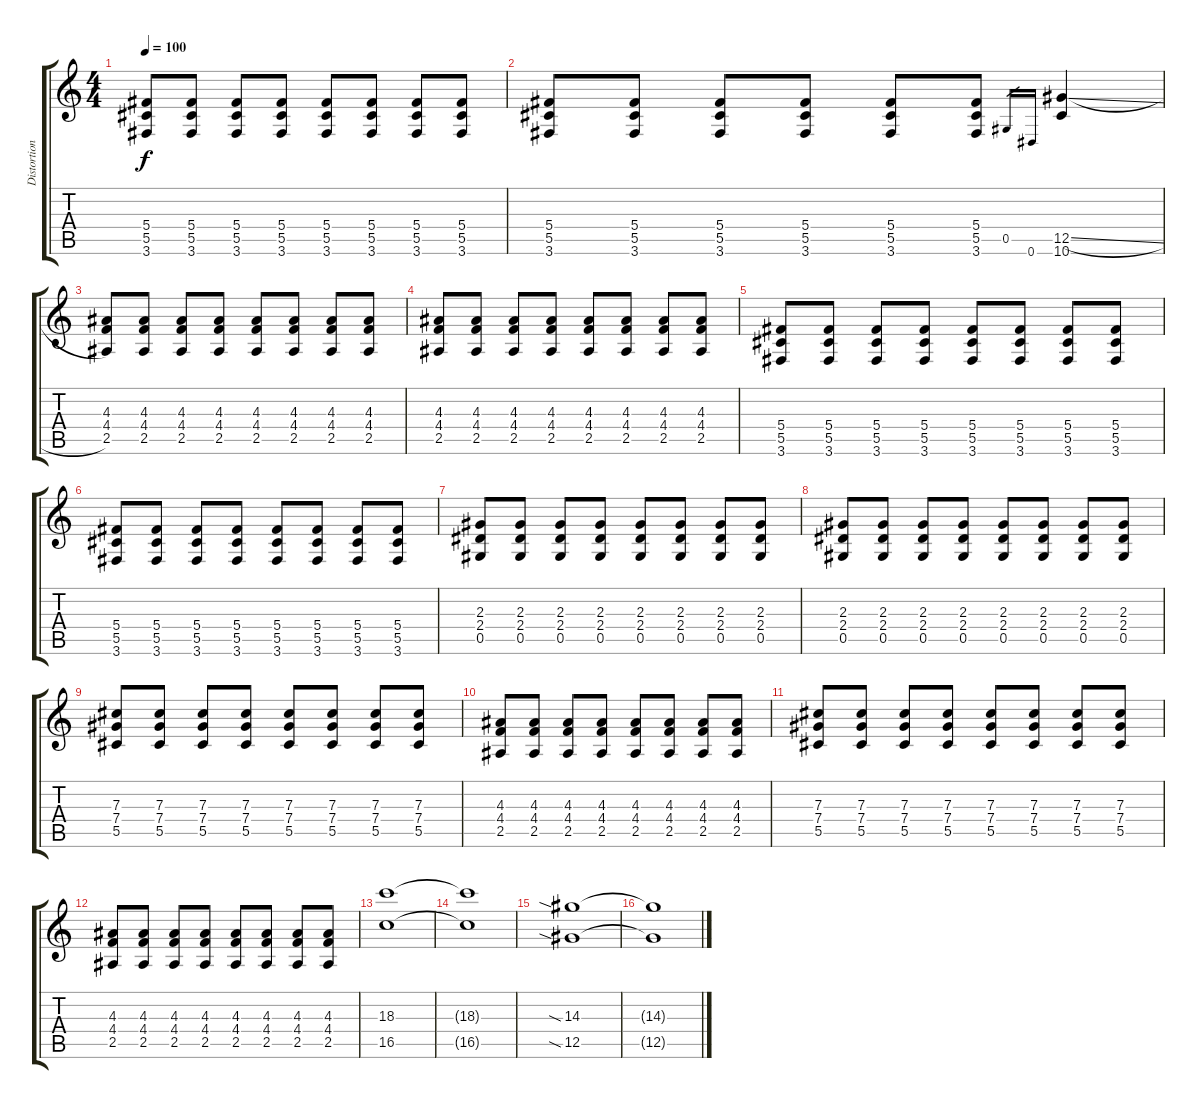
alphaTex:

\track ("Distortion Guitar 1" "Distortion") {instrument distortionguitar}
\staff {score tabs}
\tuning (Eb4 Bb3 Gb3 Db3 Ab2 Eb2) {hide}
\ts (4 4)
\tempo 100
\clef g2
\ks c
(5.4 5.5 3.6).8{dy f} (5.4 5.5 3.6).8 (5.4 5.5 3.6).8 (5.4 5.5 3.6).8 (5.4 5.5 3.6).8 (5.4 5.5 3.6).8 (5.4 5.5 3.6).8 (5.4 5.5 3.6).8 |
(5.4 5.5 3.6).8 (5.4 5.5 3.6).8 (5.4 5.5 3.6).8 (5.4 5.5 3.6).8 (5.4 5.5 3.6).8 (5.4 5.5 3.6).8 0.5.16{gr} 0.6.16{gr} (12.5{sl} 10.6).4 |
(4.3 4.4 2.5).8 (4.3 4.4 2.5).8 (4.3 4.4 2.5).8 (4.3 4.4 2.5).8 (4.3 4.4 2.5).8 (4.3 4.4 2.5).8 (4.3 4.4 2.5).8 (4.3 4.4 2.5).8 |
(4.3 4.4 2.5).8 (4.3 4.4 2.5).8 (4.3 4.4 2.5).8 (4.3 4.4 2.5).8 (4.3 4.4 2.5).8 (4.3 4.4 2.5).8 (4.3 4.4 2.5).8 (4.3 4.4 2.5).8 |
(5.4 5.5 3.6).8 (5.4 5.5 3.6).8 (5.4 5.5 3.6).8 (5.4 5.5 3.6).8 (5.4 5.5 3.6).8 (5.4 5.5 3.6).8 (5.4 5.5 3.6).8 (5.4 5.5 3.6).8 |
(5.4 5.5 3.6).8 (5.4 5.5 3.6).8 (5.4 5.5 3.6).8 (5.4 5.5 3.6).8 (5.4 5.5 3.6).8 (5.4 5.5 3.6).8 (5.4 5.5 3.6).8 (5.4 5.5 3.6).8 |
(2.3 2.4 0.5).8 (2.3 2.4 0.5).8 (2.3 2.4 0.5).8 (2.3 2.4 0.5).8 (2.3 2.4 0.5).8 (2.3 2.4 0.5).8 (2.3 2.4 0.5).8 (2.3 2.4 0.5).8 |
(2.3 2.4 0.5).8 (2.3 2.4 0.5).8 (2.3 2.4 0.5).8 (2.3 2.4 0.5).8 (2.3 2.4 0.5).8 (2.3 2.4 0.5).8 (2.3 2.4 0.5).8 (2.3 2.4 0.5).8 |
(7.3 7.4 5.5).8 (7.3 7.4 5.5).8 (7.3 7.4 5.5).8 (7.3 7.4 5.5).8 (7.3 7.4 5.5).8 (7.3 7.4 5.5).8 (7.3 7.4 5.5).8 (7.3 7.4 5.5).8 |
(4.3 4.4 2.5).8 (4.3 4.4 2.5).8 (4.3 4.4 2.5).8 (4.3 4.4 2.5).8 (4.3 4.4 2.5).8 (4.3 4.4 2.5).8 (4.3 4.4 2.5).8 (4.3 4.4 2.5).8 |
(7.3 7.4 5.5).8 (7.3 7.4 5.5).8 (7.3 7.4 5.5).8 (7.3 7.4 5.5).8 (7.3 7.4 5.5).8 (7.3 7.4 5.5).8 (7.3 7.4 5.5).8 (7.3 7.4 5.5).8 |
(4.3 4.4 2.5).8 (4.3 4.4 2.5).8 (4.3 4.4 2.5).8 (4.3 4.4 2.5).8 (4.3 4.4 2.5).8 (4.3 4.4 2.5).8 (4.3 4.4 2.5).8 (4.3 4.4 2.5).8 |
(18.3 16.5).1 |
(18.3{t} 16.5{t}).1 |
(14.3{sia} 12.5{sia}).1 |
(14.3{t} 12.5{t}).1
